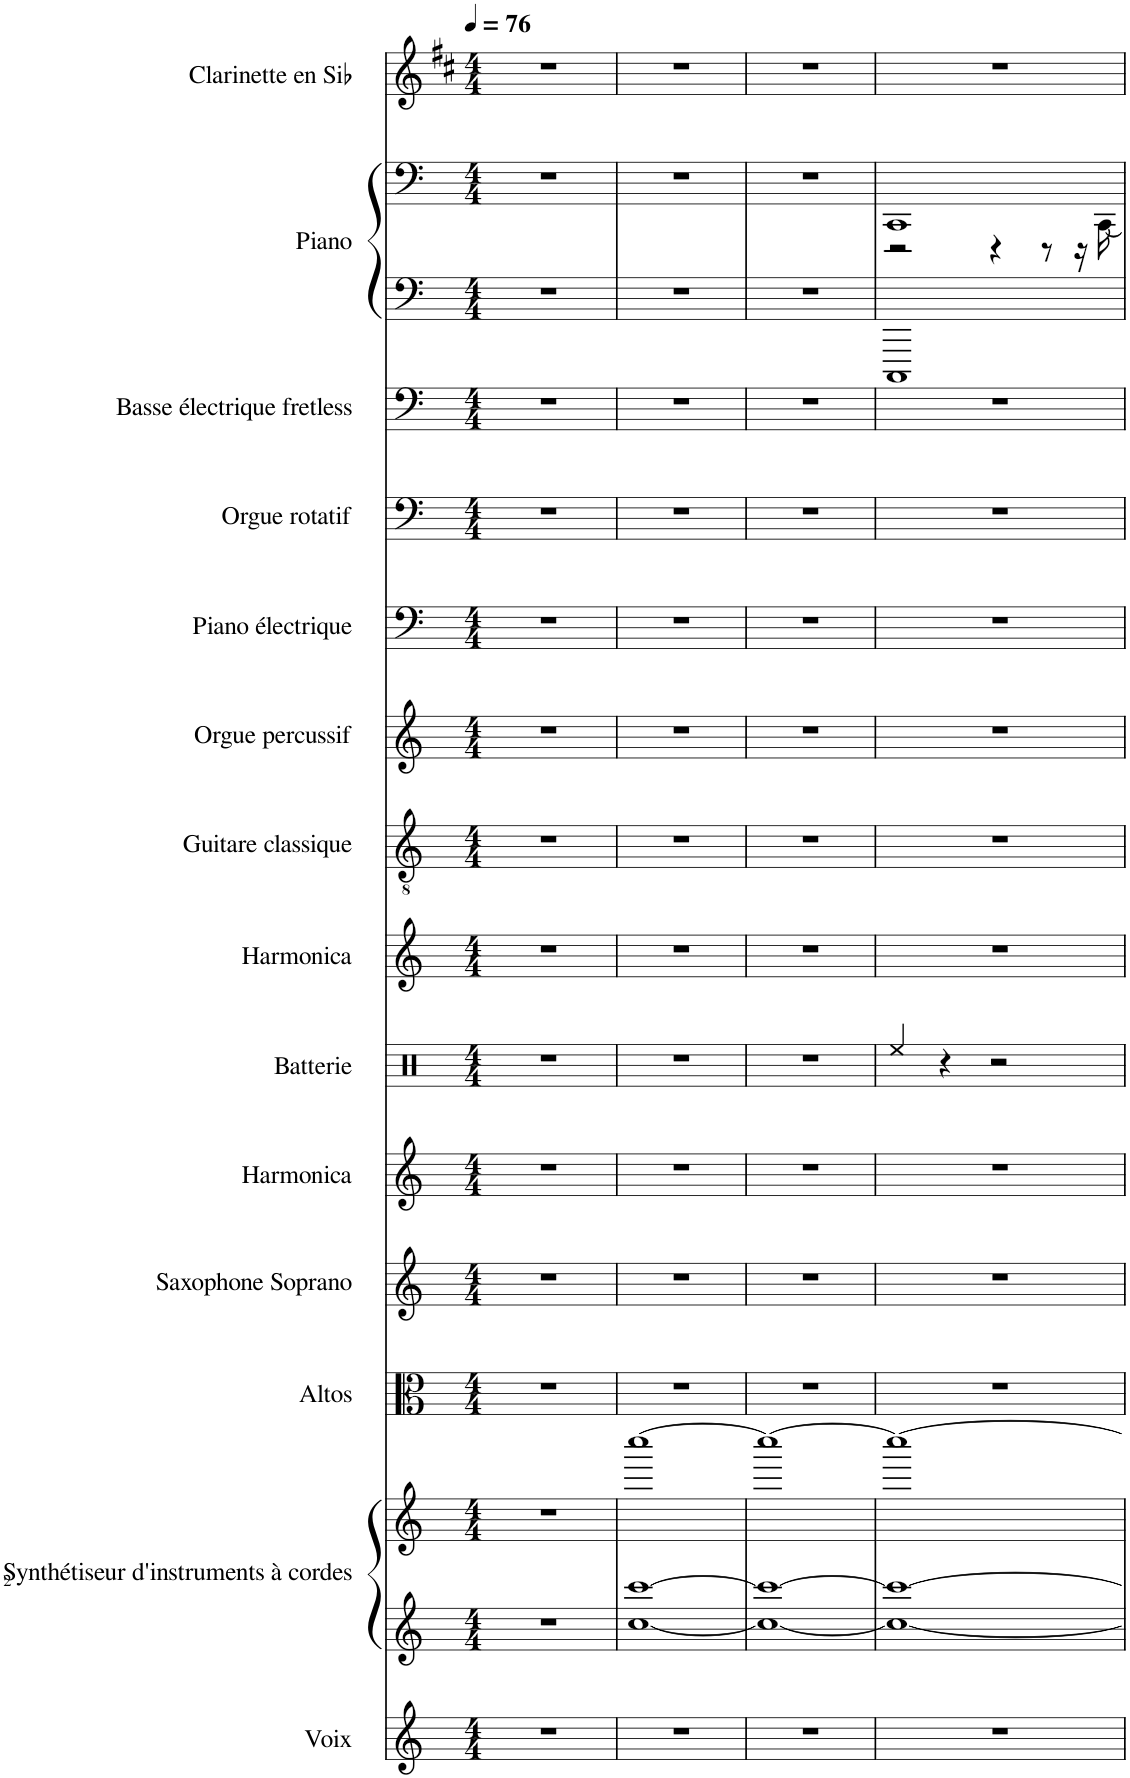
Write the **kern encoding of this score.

**kern	**kern	**kern	**kern	**kern	**kern	**kern	**kern	**kern	**kern	**kern	**kern	**kern	**kern	**kern	**kern
*part14	*part13	*part13	*part12	*part11	*part10	*part9	*part8	*part7	*part6	*part5	*part4	*part3	*part2	*part2	*part1
*staff16	*staff15	*staff14	*staff13	*staff12	*staff11	*staff10	*staff9	*staff8	*staff7	*staff6	*staff5	*staff4	*staff3	*staff2	*staff1
*I"Voix	*I"Synthétiseur d'instruments à cordes	*	*I"Altos	*I"Saxophone Soprano	*I"Harmonica	*I"Batterie	*I"Harmonica	*I"Guitare classique	*I"Orgue percussif	*I"Piano électrique	*I"Orgue rotatif	*I"Basse électrique fretless	*I"Piano	*	*I"Clarinette en Sib
*I'Vx.	*I'Synth.	*	*I'Alt.	*I'Sax. S.	*I'Harm.	*I'Bat.	*I'Harm.	*I'Guit.	*I'Org. Perc.	*I'Pia. él.	*I'Org. Rot.	*I'B. él. Frtl.	*I'Pia.	*	*I'Clar. Sib
*clefG2	*clefG2	*clefG2	*clefC3	*clefG2	*clefG2	*clefX	*clefG2	*clefGv2	*clefG2	*clefF4	*clefF4	*clefF4	*clefF4	*clefF4	*clefG2
*	*	*	*	*Trd1c2	*	*	*	*	*	*	*	*Trd7c12	*	*	*Trd1c2
*k[]	*k[]	*k[]	*k[]	*k[]	*k[]	*k[]	*k[]	*k[]	*k[]	*k[]	*k[]	*k[]	*k[]	*k[]	*k[f#c#]
*M4/4	*M4/4	*M4/4	*M4/4	*M4/4	*M4/4	*M4/4	*M4/4	*M4/4	*M4/4	*M4/4	*M4/4	*M4/4	*M4/4	*M4/4	*M4/4
*MM76	*MM76	*MM76	*MM76	*MM76	*MM76	*MM76	*MM76	*MM76	*MM76	*MM76	*MM76	*MM76	*MM76	*MM76	*MM76
=1	=1	=1	=1	=1	=1	=1	=1	=1	=1	=1	=1	=1	=1	=1	=1
1r	1r	1r	1r	1r	1r	1r	1r	1r	1r	1r	1r	1r	1r	1r	1r
=2	=2	=2	=2	=2	=2	=2	=2	=2	=2	=2	=2	=2	=2	=2	=2
1r	[1cc [1ccc	[1cccc	1r	1r	1r	1r	1r	1r	1r	1r	1r	1r	1r	1r	1r
=3	=3	=3	=3	=3	=3	=3	=3	=3	=3	=3	=3	=3	=3	=3	=3
1r	1cc_ 1ccc_	1cccc_	1r	1r	1r	1r	1r	1r	1r	1r	1r	1r	1r	1r	1r
=4	=4	=4	=4	=4	=4	=4	=4	=4	=4	=4	=4	=4	=4	=4	=4
*	*	*	*	*	*	*	*	*	*	*	*	*	*	*^	*
1r	1cc_ 1ccc_	1cccc_	1r	1r	1r	4Ree/	1r	1r	1r	1r	1r	1r	1CCC	1CC	2r	1r
.	.	.	.	.	.	4r	.	.	.	.	.	.	.	.	.	.
.	.	.	.	.	.	2r	.	.	.	.	.	.	.	.	4r	.
.	.	.	.	.	.	.	.	.	.	.	.	.	.	.	8r	.
.	.	.	.	.	.	.	.	.	.	.	.	.	.	.	16r	.
.	.	.	.	.	.	.	.	.	.	.	.	.	.	.	[16CC\	.
*	*	*	*	*	*	*	*	*	*	*	*	*	*	*v	*v	*
=	=	=	=	=	=	=	=	=	=	=	=	=	=	=	=
*-	*-	*-	*-	*-	*-	*-	*-	*-	*-	*-	*-	*-	*-	*-	*-
